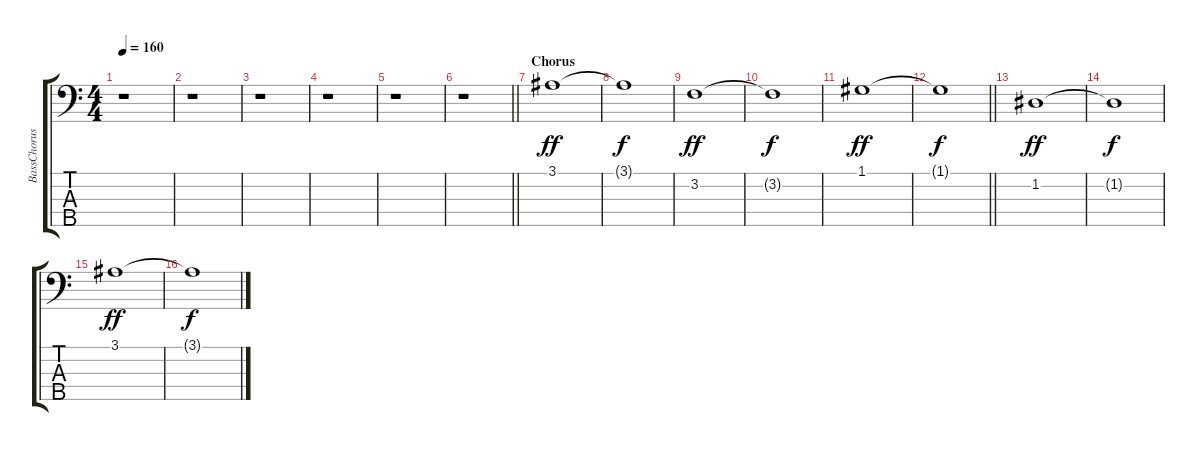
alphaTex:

\track ("BassChorus" "BassChorus") {instrument electricbassfinger}
\staff {score tabs}
\tuning (G2 D2 A1 E1 B0) {hide}
\ts (4 4)
\tempo 160
\clef f4
\ks c
r.1{dy f} |
r.1 |
r.1 |
r.1 |
r.1 |
\barLineRight lightlight
r.1 |
\section ("" "Chorus")
3.1.1{dy ff} |
3.1{t}.1{dy f} |
3.2.1{dy ff} |
3.2{t}.1{dy f} |
1.1.1{dy ff} |
\barLineRight lightlight
1.1{t}.1{dy f} |
1.2.1{dy ff} |
1.2{t}.1{dy f} |
3.1.1{dy ff} |
3.1{t}.1{dy f}
